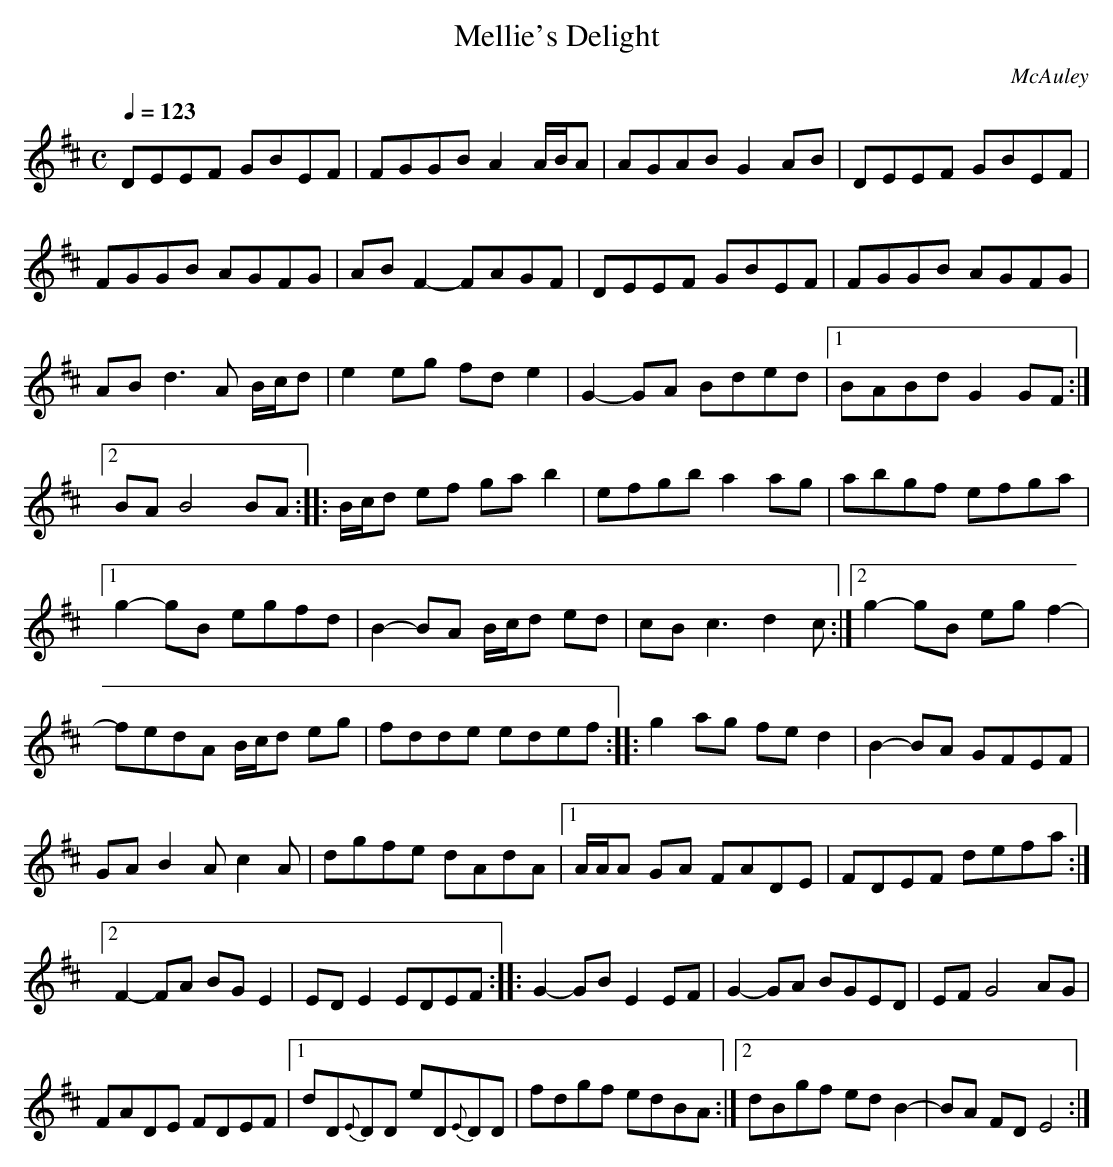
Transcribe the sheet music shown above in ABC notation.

X:1     %Music
T:Mellie's Delight     %Tune name
C:McAuley     %Tune composer
Q:1/4=123     %Tempo
V:1     %
     %!STAVE 0 '' @
     %!INSTR 'Piano 1' 0 0 @
|:
M:C     %Meter
L:1/8     %
K:D
DEEF GBEF |FGGB A2 A/B/A |AGAB G2 AB |DEEF GBEF |
FGGB AGFG |AB F2-FAGF |DEEF GBEF |FGGB AGFG |
AB d3 A B/c/d |e2 eg fd e2 |G2-GA Bded |[1BABd G2 GF :|[2
BA B4 BA ::B/c/d ef ga b2 |efgb a2 ag |abgf efga |[1
g2-gB egfd |B2-BA B/c/d ed |cB c3 d2 c :|[2g2-gB eg f2-|
fedA B/c/d eg |fdde edef ::g2 ag fe d2 |B2-BA GFEF |
GA B2 A c2 A |dgfe dAdA |[1A/A/A GA FADE |FDEF defa :|[2
F2-FA BG E2 |ED E2 EDEF ::G2-GB E2 EF |G2-GA BGED |EF G4 AG |
FADE FDEF |[1dD{E}DD eD{E}DD |fdgf edBA :|[2dBgf ed B2-|BA FD E4 :|
     %End of file
